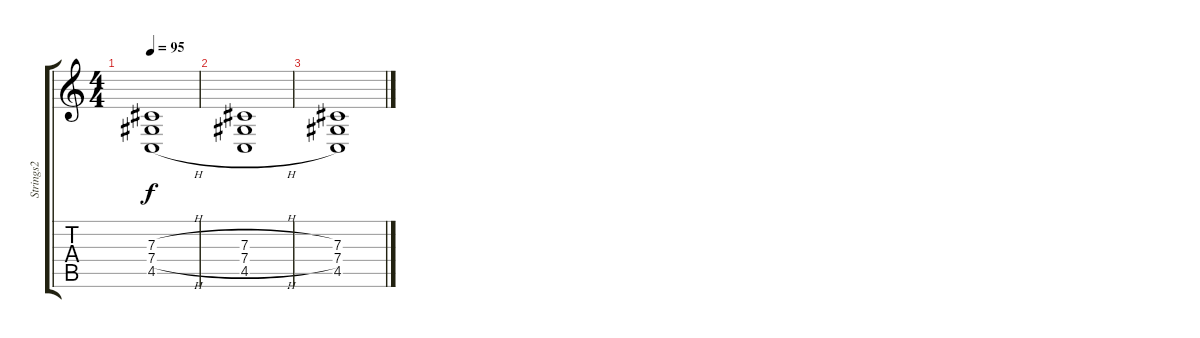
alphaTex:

\track ("Strings2" "Strings2") {instrument stringensemble2}
\staff {score tabs}
\tuning (Eb4 Bb3 Gb3 Db3 Ab2 Eb2) {hide}
\ts (4 4)
\tempo 95
\clef g2
\ks c
(7.3{h} 7.4{h} 4.5{h}).1{dy f} |
(7.3{h} 7.4{h} 4.5{h}).1 |
(7.3 7.4 4.5).1
